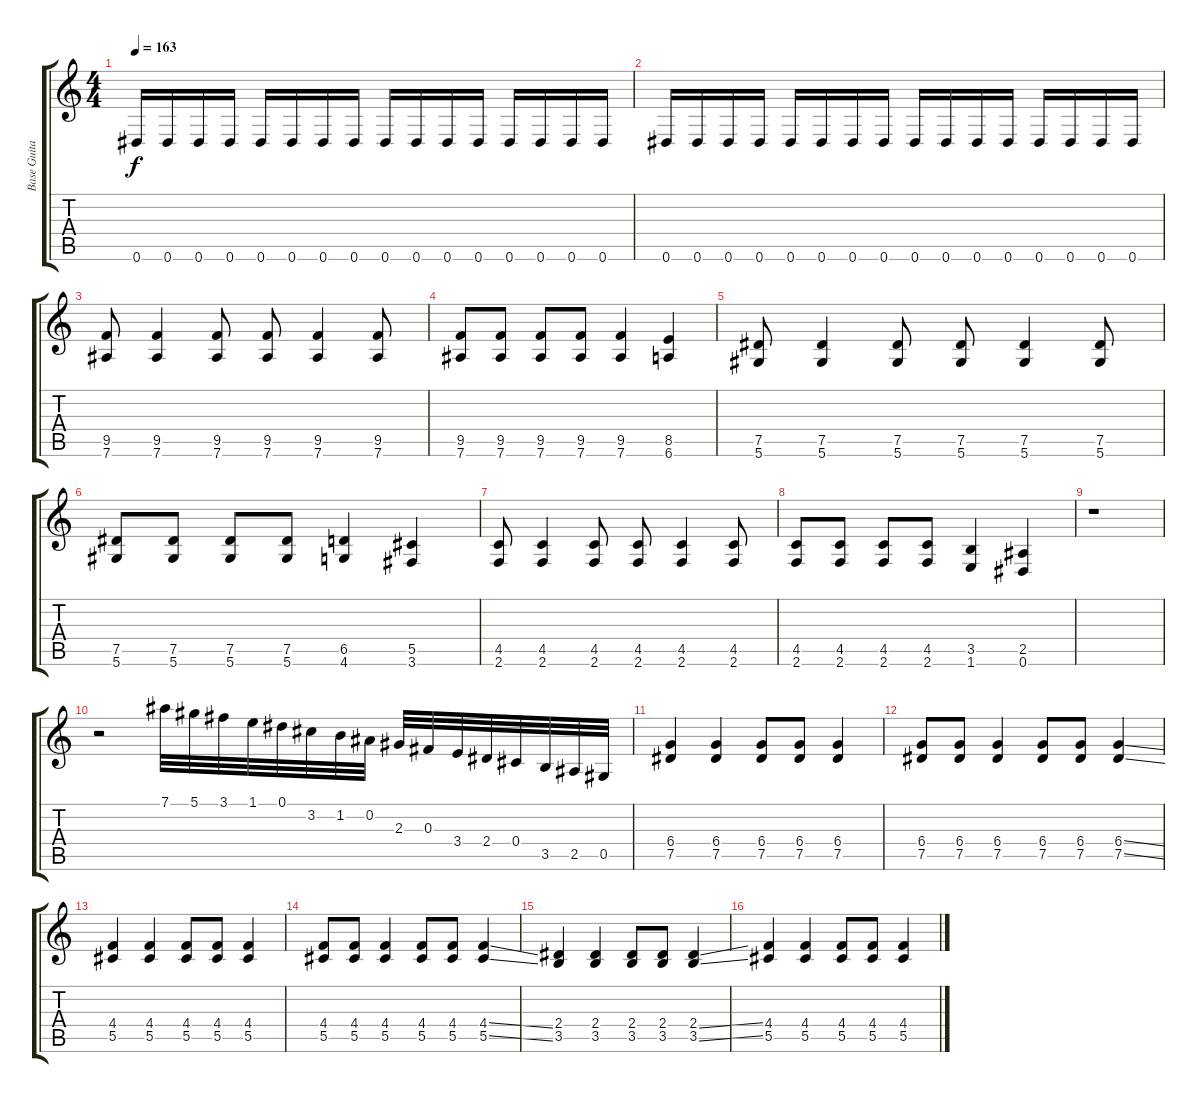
\track ("Base Guitar" "Base Guita") {instrument distortionguitar}
\staff {score tabs}
\tuning (Eb4 Bb3 Gb3 Db3 Ab2 Eb2) {hide}
\ts (4 4)
\tempo 163
\clef g2
\ks c
0.6.16{dy f} 0.6.16 0.6.16 0.6.16 0.6.16 0.6.16 0.6.16 0.6.16 0.6.16 0.6.16 0.6.16 0.6.16 0.6.16 0.6.16 0.6.16 0.6.16 |
0.6.16 0.6.16 0.6.16 0.6.16 0.6.16 0.6.16 0.6.16 0.6.16 0.6.16 0.6.16 0.6.16 0.6.16 0.6.16 0.6.16 0.6.16 0.6.16 |
(9.5 7.6).8 (9.5 7.6).4 (9.5 7.6).8 (9.5 7.6).8 (9.5 7.6).4 (9.5 7.6).8 |
(9.5 7.6).8 (9.5 7.6).8 (9.5 7.6).8 (9.5 7.6).8 (9.5 7.6).4 (8.5 6.6).4 |
(7.5 5.6).8 (7.5 5.6).4 (7.5 5.6).8 (7.5 5.6).8 (7.5 5.6).4 (7.5 5.6).8 |
(7.5 5.6).8 (7.5 5.6).8 (7.5 5.6).8 (7.5 5.6).8 (6.5 4.6).4 (5.5 3.6).4 |
(4.5 2.6).8 (4.5 2.6).4 (4.5 2.6).8 (4.5 2.6).8 (4.5 2.6).4 (4.5 2.6).8 |
(4.5 2.6).8 (4.5 2.6).8 (4.5 2.6).8 (4.5 2.6).8 (3.5 1.6).4 (2.5 0.6).4 |
r.1 |
r.2 7.1.32{instrument guitarfretnoise} 5.1.32 3.1.32 1.1.32 0.1.32 3.2.32 1.2.32 0.2.32 2.3.32 0.3.32 3.4.32 2.4.32 0.4.32 3.5.32 2.5.32 0.5.32 |
(6.4 7.5).4{instrument distortionguitar} (6.4 7.5).4 (6.4 7.5).8 (6.4 7.5).8 (6.4 7.5).4 |
(6.4 7.5).8 (6.4 7.5).8 (6.4 7.5).4 (6.4 7.5).8 (6.4 7.5).8 (6.4{ss} 7.5{ss}).4 |
(4.4 5.5).4 (4.4 5.5).4 (4.4 5.5).8 (4.4 5.5).8 (4.4 5.5).4 |
(4.4 5.5).8 (4.4 5.5).8 (4.4 5.5).4 (4.4 5.5).8 (4.4 5.5).8 (4.4{ss} 5.5{ss}).4 |
(2.4 3.5).4 (2.4 3.5).4 (2.4 3.5).8 (2.4 3.5).8 (2.4{ss} 3.5{ss}).4 |
(4.4 5.5).4 (4.4 5.5).4 (4.4 5.5).8 (4.4 5.5).8 (4.4 5.5).4
